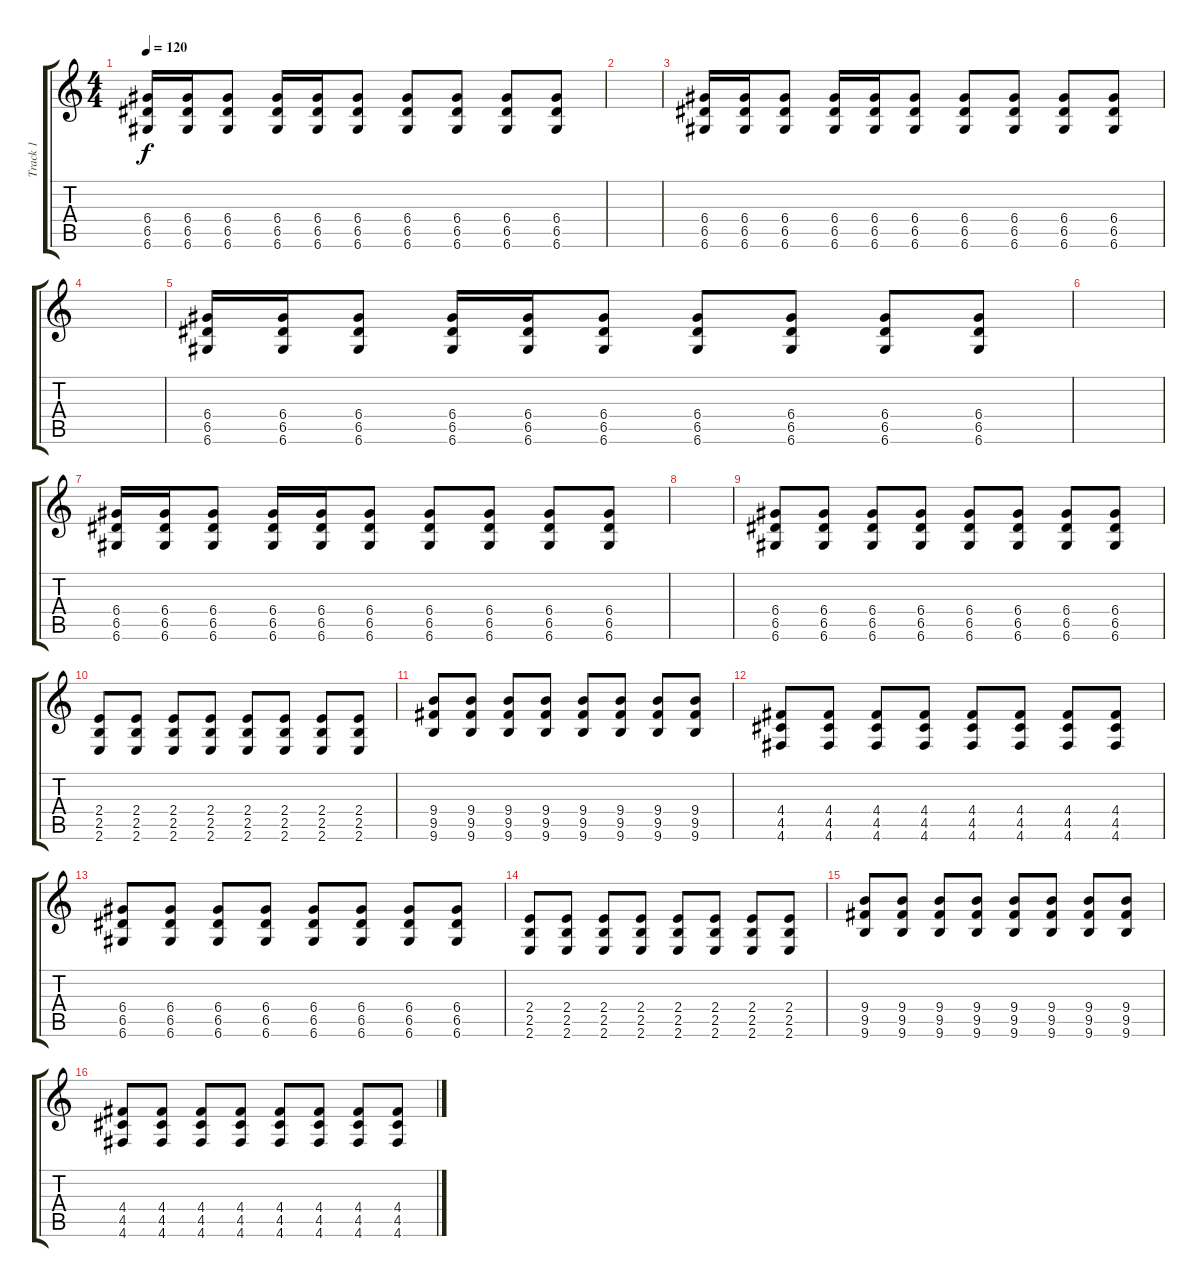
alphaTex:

\track ("Track 1" "Track 1") {instrument distortionguitar}
\staff {score tabs}
\tuning (E4 B3 G3 D3 A2 D2) {hide}
\ts (4 4)
\tempo 120
\clef g2
\ks c
(6.4 6.5 6.6).16{dy f} (6.4 6.5 6.6).16 (6.4 6.5 6.6).8 (6.4 6.5 6.6).16 (6.4 6.5 6.6).16 (6.4 6.5 6.6).8 (6.4 6.5 6.6).8 (6.4 6.5 6.6).8 (6.4 6.5 6.6).8 (6.4 6.5 6.6).8 |
|
(6.4 6.5 6.6).16 (6.4 6.5 6.6).16 (6.4 6.5 6.6).8 (6.4 6.5 6.6).16 (6.4 6.5 6.6).16 (6.4 6.5 6.6).8 (6.4 6.5 6.6).8 (6.4 6.5 6.6).8 (6.4 6.5 6.6).8 (6.4 6.5 6.6).8 |
|
(6.4 6.5 6.6).16 (6.4 6.5 6.6).16 (6.4 6.5 6.6).8 (6.4 6.5 6.6).16 (6.4 6.5 6.6).16 (6.4 6.5 6.6).8 (6.4 6.5 6.6).8 (6.4 6.5 6.6).8 (6.4 6.5 6.6).8 (6.4 6.5 6.6).8 |
|
(6.4 6.5 6.6).16 (6.4 6.5 6.6).16 (6.4 6.5 6.6).8 (6.4 6.5 6.6).16 (6.4 6.5 6.6).16 (6.4 6.5 6.6).8 (6.4 6.5 6.6).8 (6.4 6.5 6.6).8 (6.4 6.5 6.6).8 (6.4 6.5 6.6).8 |
|
(6.4 6.5 6.6).8 (6.4 6.5 6.6).8 (6.4 6.5 6.6).8 (6.4 6.5 6.6).8 (6.4 6.5 6.6).8 (6.4 6.5 6.6).8 (6.4 6.5 6.6).8 (6.4 6.5 6.6).8 |
(2.4 2.5 2.6).8 (2.4 2.5 2.6).8 (2.4 2.5 2.6).8 (2.4 2.5 2.6).8 (2.4 2.5 2.6).8 (2.4 2.5 2.6).8 (2.4 2.5 2.6).8 (2.4 2.5 2.6).8 |
(9.4 9.5 9.6).8 (9.4 9.5 9.6).8 (9.4 9.5 9.6).8 (9.4 9.5 9.6).8 (9.4 9.5 9.6).8 (9.4 9.5 9.6).8 (9.4 9.5 9.6).8 (9.4 9.5 9.6).8 |
(4.4 4.5 4.6).8 (4.4 4.5 4.6).8 (4.4 4.5 4.6).8 (4.4 4.5 4.6).8 (4.4 4.5 4.6).8 (4.4 4.5 4.6).8 (4.4 4.5 4.6).8 (4.4 4.5 4.6).8 |
(6.4 6.5 6.6).8 (6.4 6.5 6.6).8 (6.4 6.5 6.6).8 (6.4 6.5 6.6).8 (6.4 6.5 6.6).8 (6.4 6.5 6.6).8 (6.4 6.5 6.6).8 (6.4 6.5 6.6).8 |
(2.4 2.5 2.6).8 (2.4 2.5 2.6).8 (2.4 2.5 2.6).8 (2.4 2.5 2.6).8 (2.4 2.5 2.6).8 (2.4 2.5 2.6).8 (2.4 2.5 2.6).8 (2.4 2.5 2.6).8 |
(9.4 9.5 9.6).8 (9.4 9.5 9.6).8 (9.4 9.5 9.6).8 (9.4 9.5 9.6).8 (9.4 9.5 9.6).8 (9.4 9.5 9.6).8 (9.4 9.5 9.6).8 (9.4 9.5 9.6).8 |
(4.4 4.5 4.6).8 (4.4 4.5 4.6).8 (4.4 4.5 4.6).8 (4.4 4.5 4.6).8 (4.4 4.5 4.6).8 (4.4 4.5 4.6).8 (4.4 4.5 4.6).8 (4.4 4.5 4.6).8
